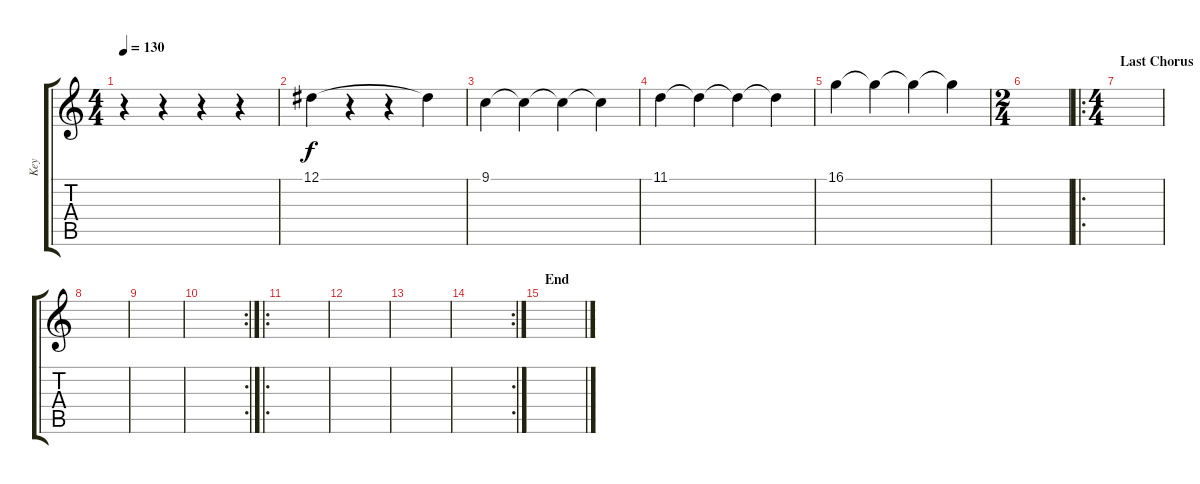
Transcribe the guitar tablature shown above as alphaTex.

\track ("Key" "Key") {instrument brightacousticpiano}
\staff {score tabs}
\tuning (Eb4 Bb3 Gb3 Db3 Ab2 Eb2) {hide}
\ts (4 4)
\tempo 130
\clef g2
\ks c
r.4{dy f} r.4 r.4 r.4 |
12.1.4 r.4 r.4 12.1{t}.4 |
9.1.4 9.1{t}.4 9.1{t}.4 9.1{t}.4 |
11.1.4 11.1{t}.4 11.1{t}.4 11.1{t}.4 |
16.1.4 16.1{t}.4 16.1{t}.4 16.1{t}.4 |
\ts (2 4)
|
\ro
\ts (4 4)
\section ("" "Last Chorus")
|
|
|
\rc 2
|
\ro
|
|
|
\rc 2
|
\section ("" "End")
